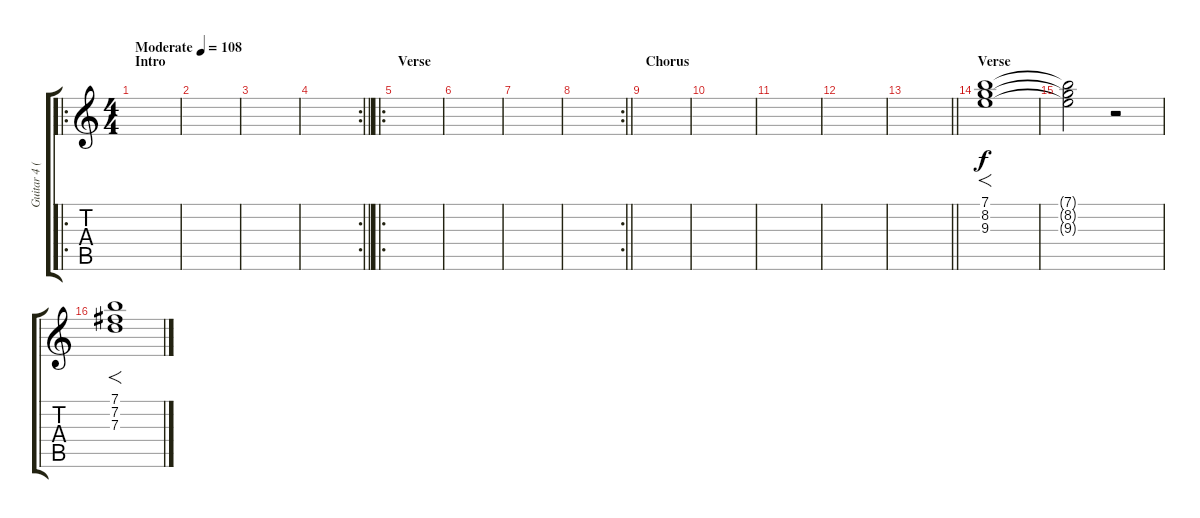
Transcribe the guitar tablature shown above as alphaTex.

\track ("Guitar 4 (Clean)" "Guitar 4 (") {instrument electricguitarjazz}
\staff {score tabs}
\tuning (E4 B3 G3 D3 A2 E2) {hide}
\ro
\ts (4 4)
\section ("" "Intro")
\tempo (108 "Moderate")
\clef g2
\ks c
|
|
|
\rc 2
\barLineRight lightlight
|
\ro
\section ("" "Verse")
|
|
|
\rc 2
\barLineRight lightlight
|
\section ("" "Chorus")
|
|
|
|
\barLineRight lightlight
|
\section ("" "Verse")
(7.1 8.2 9.3).1{f} |
(7.1{t} 8.2{t} 9.3{t}).2 r.2 |
(7.1 7.2 7.3).1{f}
